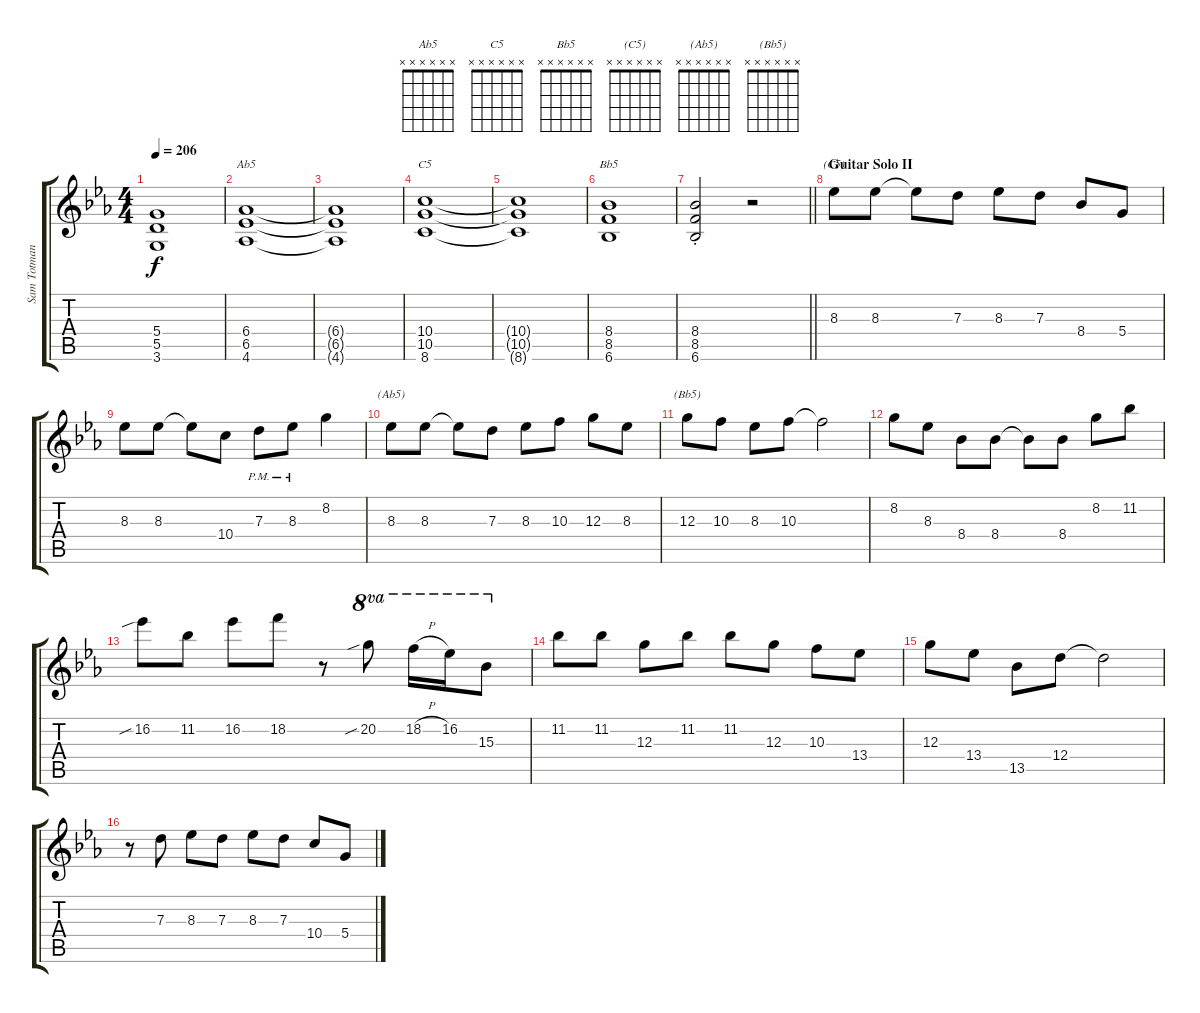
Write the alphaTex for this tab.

\track ("Sam Totman (Lead 2 and Rhythm)" "Sam Totman") {instrument distortionguitar}
\staff {score tabs}
\tuning (E4 B3 G3 D3 A2 E2) {hide}
\chord ("Ab5" x x x x x x)
\chord ("C5" x x x x x x)
\chord ("Bb5" x x x x x x)
\chord ("(C5)" x x x x x x)
\chord ("(Ab5)" x x x x x x)
\chord ("(Bb5)" x x x x x x)
\ts (4 4)
\tempo 206
\clef g2
\ks eb
(5.4{t} 5.5{t} 3.6{t}).1{dy f} |
(6.4 6.5 4.6).1{ch "Ab5"} |
(6.4{t} 6.5{t} 4.6{t}).1 |
(10.4 10.5 8.6).1{ch "C5"} |
(10.4{t} 10.5{t} 8.6{t}).1 |
(8.4 8.5 6.6).1{ch "Bb5"} |
\barLineRight lightlight
(8.4{st} 8.5{st} 6.6{st}).2 r.2 |
\section ("" "Guitar Solo II")
8.3.8{ch "(C5)"} 8.3.8 8.3{t}.8 7.3.8 8.3.8 7.3.8 8.4.8 5.4.8 |
8.3.8 8.3.8 8.3{t}.8 10.4.8 7.3{pm}.8 8.3{pm}.8 8.2.4 |
8.3.8{ch "(Ab5)"} 8.3.8 8.3{t}.8 7.3.8 8.3.8 10.3.8 12.3.8 8.3.8 |
12.3.8{ch "(Bb5)"} 10.3.8 8.3.8 10.3.8 10.3{t}.2 |
8.2.8 8.3.8 8.4.8 8.4.8 8.4{t}.8 8.4.8 8.2.8 11.2.8 |
16.2{sib}.8 11.2.8 16.2.8 18.2.8 r.8 20.2{sib}.8{ot 8va} 18.2{h}.16{ot 8va} 16.2.16{ot 8va} 15.3.8{ot 8va} |
11.2.8 11.2.8 12.3.8 11.2.8 11.2.8 12.3.8 10.3.8 13.4.8 |
12.3.8 13.4.8 13.5.8 12.4.8 12.4{t}.2 |
r.8 7.3.8 8.3.8 7.3.8 8.3.8 7.3.8 10.4.8 5.4.8
